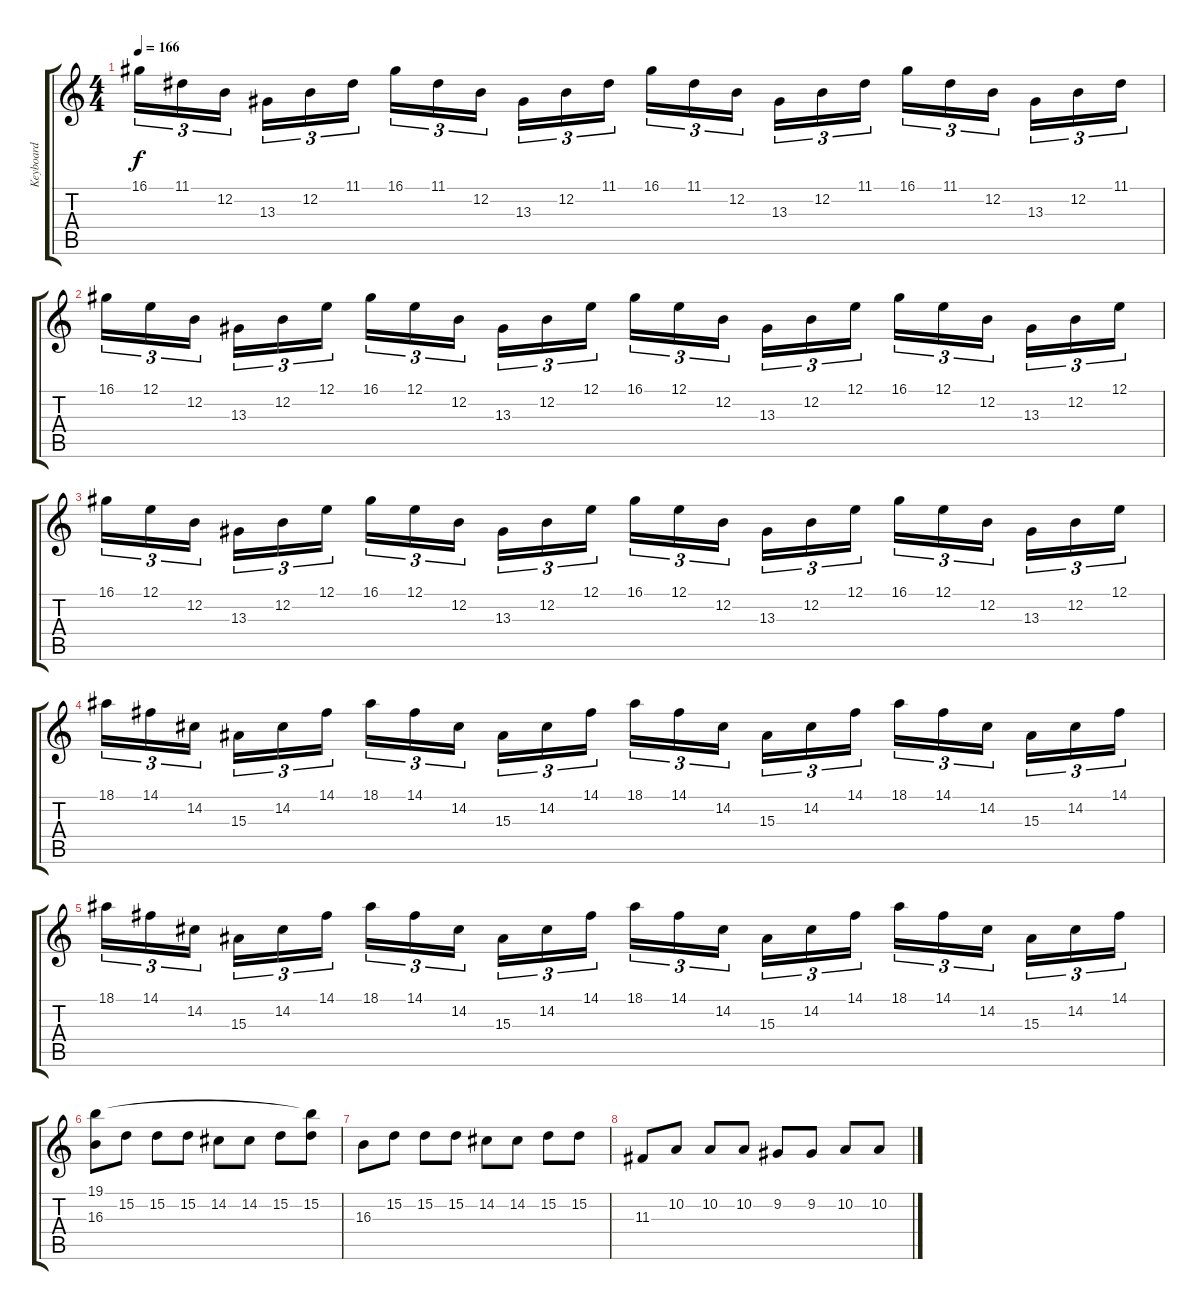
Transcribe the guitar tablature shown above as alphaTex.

\track ("Keyboard" "Keyboard") {instrument harpsichord}
\staff {score tabs}
\tuning (E4 B3 G3 D3 A2 E2) {hide}
\ts (4 4)
\tempo 166
\clef g2
\ks c
16.1.16{tu (3 2) dy f} 11.1.16{tu (3 2)} 12.2.16{tu (3 2)} 13.3.16{tu (3 2)} 12.2.16{tu (3 2)} 11.1.16{tu (3 2)} 16.1.16{tu (3 2)} 11.1.16{tu (3 2)} 12.2.16{tu (3 2)} 13.3.16{tu (3 2)} 12.2.16{tu (3 2)} 11.1.16{tu (3 2)} 16.1.16{tu (3 2)} 11.1.16{tu (3 2)} 12.2.16{tu (3 2)} 13.3.16{tu (3 2)} 12.2.16{tu (3 2)} 11.1.16{tu (3 2)} 16.1.16{tu (3 2)} 11.1.16{tu (3 2)} 12.2.16{tu (3 2)} 13.3.16{tu (3 2)} 12.2.16{tu (3 2)} 11.1.16{tu (3 2)} |
16.1.16{tu (3 2)} 12.1.16{tu (3 2)} 12.2.16{tu (3 2)} 13.3.16{tu (3 2)} 12.2.16{tu (3 2)} 12.1.16{tu (3 2)} 16.1.16{tu (3 2)} 12.1.16{tu (3 2)} 12.2.16{tu (3 2)} 13.3.16{tu (3 2)} 12.2.16{tu (3 2)} 12.1.16{tu (3 2)} 16.1.16{tu (3 2)} 12.1.16{tu (3 2)} 12.2.16{tu (3 2)} 13.3.16{tu (3 2)} 12.2.16{tu (3 2)} 12.1.16{tu (3 2)} 16.1.16{tu (3 2)} 12.1.16{tu (3 2)} 12.2.16{tu (3 2)} 13.3.16{tu (3 2)} 12.2.16{tu (3 2)} 12.1.16{tu (3 2)} |
16.1.16{tu (3 2)} 12.1.16{tu (3 2)} 12.2.16{tu (3 2)} 13.3.16{tu (3 2)} 12.2.16{tu (3 2)} 12.1.16{tu (3 2)} 16.1.16{tu (3 2)} 12.1.16{tu (3 2)} 12.2.16{tu (3 2)} 13.3.16{tu (3 2)} 12.2.16{tu (3 2)} 12.1.16{tu (3 2)} 16.1.16{tu (3 2)} 12.1.16{tu (3 2)} 12.2.16{tu (3 2)} 13.3.16{tu (3 2)} 12.2.16{tu (3 2)} 12.1.16{tu (3 2)} 16.1.16{tu (3 2)} 12.1.16{tu (3 2)} 12.2.16{tu (3 2)} 13.3.16{tu (3 2)} 12.2.16{tu (3 2)} 12.1.16{tu (3 2)} |
18.1.16{tu (3 2)} 14.1.16{tu (3 2)} 14.2.16{tu (3 2)} 15.3.16{tu (3 2)} 14.2.16{tu (3 2)} 14.1.16{tu (3 2)} 18.1.16{tu (3 2)} 14.1.16{tu (3 2)} 14.2.16{tu (3 2)} 15.3.16{tu (3 2)} 14.2.16{tu (3 2)} 14.1.16{tu (3 2)} 18.1.16{tu (3 2)} 14.1.16{tu (3 2)} 14.2.16{tu (3 2)} 15.3.16{tu (3 2)} 14.2.16{tu (3 2)} 14.1.16{tu (3 2)} 18.1.16{tu (3 2)} 14.1.16{tu (3 2)} 14.2.16{tu (3 2)} 15.3.16{tu (3 2)} 14.2.16{tu (3 2)} 14.1.16{tu (3 2)} |
18.1.16{tu (3 2)} 14.1.16{tu (3 2)} 14.2.16{tu (3 2)} 15.3.16{tu (3 2)} 14.2.16{tu (3 2)} 14.1.16{tu (3 2)} 18.1.16{tu (3 2)} 14.1.16{tu (3 2)} 14.2.16{tu (3 2)} 15.3.16{tu (3 2)} 14.2.16{tu (3 2)} 14.1.16{tu (3 2)} 18.1.16{tu (3 2)} 14.1.16{tu (3 2)} 14.2.16{tu (3 2)} 15.3.16{tu (3 2)} 14.2.16{tu (3 2)} 14.1.16{tu (3 2)} 18.1.16{tu (3 2)} 14.1.16{tu (3 2)} 14.2.16{tu (3 2)} 15.3.16{tu (3 2)} 14.2.16{tu (3 2)} 14.1.16{tu (3 2)} |
\section ("" "")
(19.1 16.3).8{volume 12} 15.2.8 15.2.8 15.2.8 14.2.8 14.2.8 15.2.8 (19.1{t} 15.2).8 |
16.3.8 15.2.8 15.2.8 15.2.8 14.2.8 14.2.8 15.2.8 15.2.8 |
11.3.8 10.2.8 10.2.8 10.2.8 9.2.8 9.2.8 10.2.8 10.2.8
